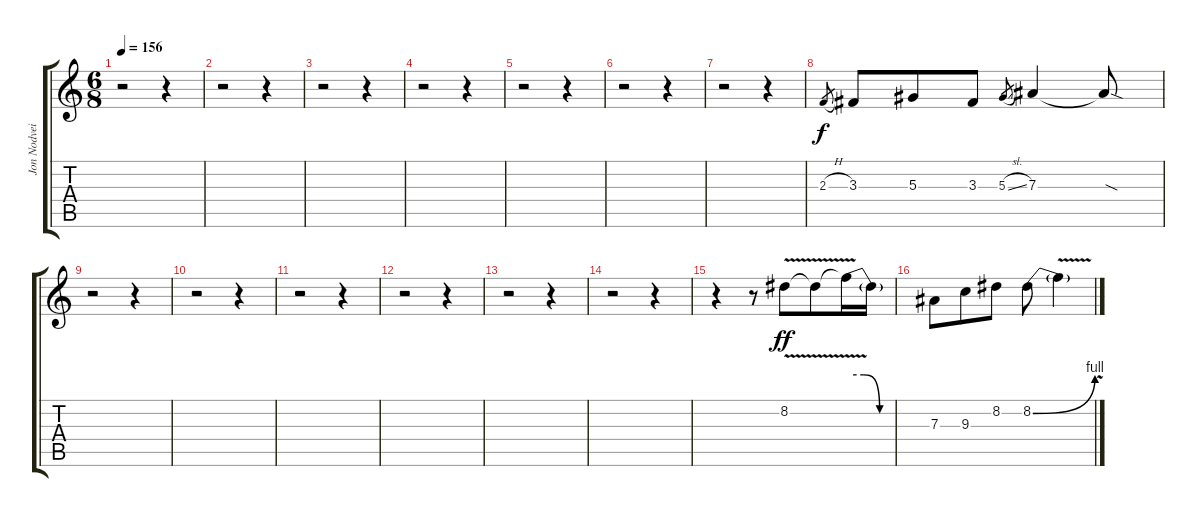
\track ("Jon Nodveidt (Lead)" "Jon Nodvei") {instrument distortionguitar}
\staff {score tabs}
\tuning (C4 G3 Eb3 Bb2 F2 C2) {hide}
\ts (6 8)
\tempo 156
\clef g2
\ks c
r.2{dy ff} r.4 |
r.2 r.4 |
r.2 r.4 |
r.2 r.4 |
r.2 r.4 |
r.2 r.4 |
r.2 r.4 |
2.3{h}.8{gr dy f} 3.3.8 5.3.8 3.3.8 5.3{sl}.8{gr} 7.3.4 7.3{sod t}.8 |
r.2 r.4 |
r.2 r.4 |
r.2 r.4 |
r.2 r.4 |
r.2 r.4 |
r.2 r.4 |
r.4 r.8 8.2{v}.8{dy ff} 8.2{v t}.8 8.2{be (custom 0 4 20 4 40 0 60 0) t}.16 8.2{t}.16 |
7.3.8 9.3.8 8.2.8 8.2{be (bend 0 0 60 4)}.8 8.2{v t}.4
